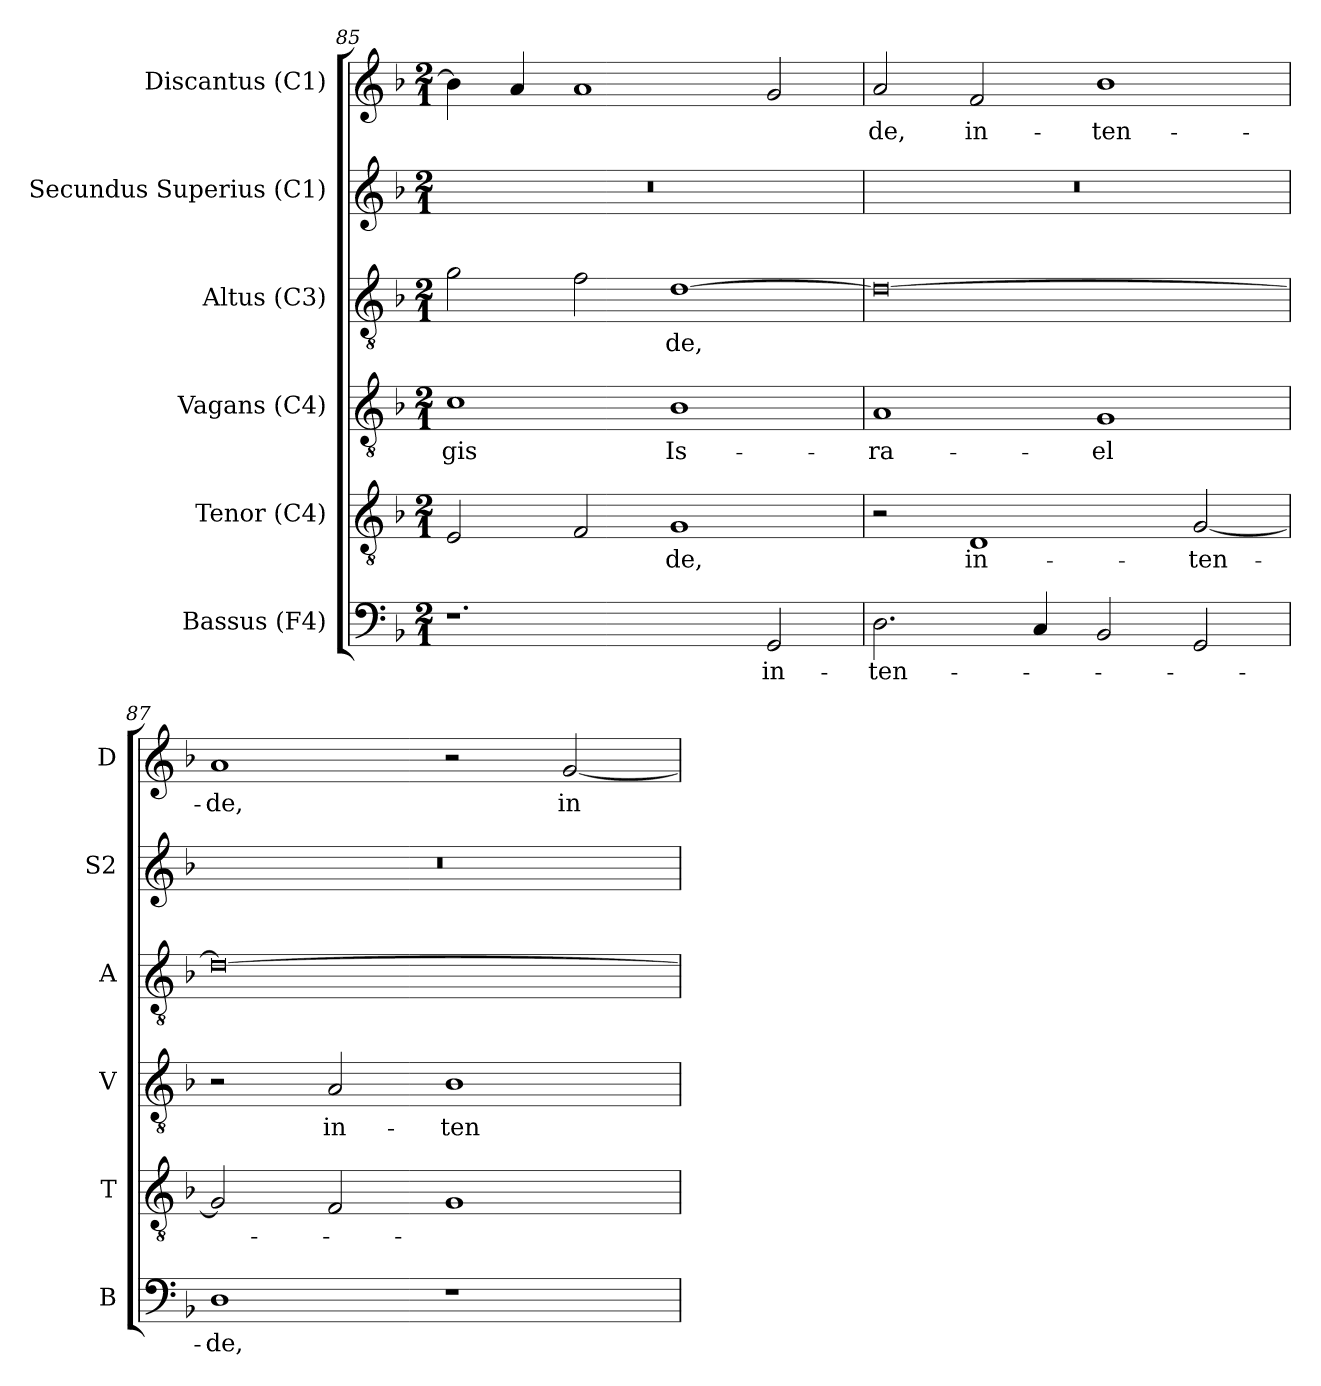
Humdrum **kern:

**kern	**text	**kern	**text	**kern	**text	**kern	**text	**kern	**kern	**text
*part6	*part6	*part5	*part5	*part4	*part4	*part3	*part3	*part2	*part1	*part1
*staff6	*staff6	*staff5	*staff5	*staff4	*staff4	*staff3	*staff3	*staff2	*staff1	*staff1
*I"Bassus (F4)	*	*I"Tenor (C4)	*	*I"Vagans (C4)	*	*I"Altus (C3)	*	*I"Secundus Superius (C1)	*I"Discantus (C1)	*
*I'B	*	*I'T	*	*I'V	*	*I'A	*	*I'S2	*I'D	*
*clefF4	*	*clefGv2	*	*clefGv2	*	*clefGv2	*	*clefG2	*clefG2	*
*	*	*	*	*ITrd7c12	*	*	*	*	*	*
*k[b-]	*	*k[b-]	*	*k[b-]	*	*k[b-]	*	*k[b-]	*k[b-]	*
*F:	*	*F:	*	*F:	*	*F:	*	*F:	*F:	*
*M2/1	*	*M2/1	*	*M2/1	*	*M2/1	*	*M2/1	*M2/1	*
=85	=85	=85	=85	=85	=85	=85	=85	=85	=85	=85
!	!	!	!	!	!LO:LY:b:color=#000000	!	!	!LO:N:vis=1	!	!
1.r	.	2Ei/	.	1Ci	-gis	2gi\	.	0r	4b-i\]	.
.	.	.	.	.	.	.	.	.	4ai/	.
.	.	2Fi/	.	.	.	2fi\	.	.	1ai	.
!	!	!	!LO:LY:b:color=#000000	!	!	!	!	!	!	!
!	!	!	!	!	!LO:LY:b:color=#000000	!	!	!	!	!
!	!	!	!	!	!	!	!LO:LY:b:color=#000000	!	!	!
.	.	1Gi	-de,	1BB-i	Is-	[1di	-de,	.	.	.
!	!LO:LY:b:color=#000000	!	!	!	!	!	!	!	!	!
2GGi/	in-	.	.	.	.	.	.	.	2gi/	.
!!LO:LB:g=z
=86	=86	=86	=86	=86	=86	=86	=86	=86	=86	=86
!	!LO:LY:b:color=#000000	!	!	!	!	!	!	!	!	!
!	!	!	!	!	!LO:LY:b:color=#000000	!	!	!LO:N:vis=1	!	!
!	!	!	!	!	!	!	!	!	!	!LO:LY:b:color=#000000
2.Di\	-ten-	2r	.	1AAi	-ra-	0di_	.	0r	2ai/	-de,
!	!	!	!LO:LY:b:color=#000000	!	!	!	!	!	!	!
!	!	!	!	!	!	!	!	!	!	!LO:LY:b:color=#000000
.	.	1Di	in-	.	.	.	.	.	2fi/	in-
4Ci/	.	.	.	.	.	.	.	.	.	.
!	!	!	!	!	!LO:LY:b:color=#000000	!	!	!	!	!
!	!	!	!	!	!	!	!	!	!	!LO:LY:b:color=#000000
2BB-i/	.	.	.	1GGi	-el	.	.	.	1b-i	-ten-
!	!	!	!LO:LY:b:color=#000000	!	!	!	!	!	!	!
2GGi/	.	[2Gi/	-ten-	.	.	.	.	.	.	.
=87	=87	=87	=87	=87	=87	=87	=87	=87	=87	=87
!	!LO:LY:b:color=#000000	!	!	!	!	!	!	!LO:N:vis=1	!	!
!	!	!	!	!	!	!	!	!	!	!LO:LY:b:color=#000000
1Di	-de,	2Gi/]	.	2r	.	0di_	.	0r	1ai	-de,
!	!	!	!	!	!LO:LY:b:color=#000000	!	!	!	!	!
.	.	2Fi/	.	2AAi/	in-	.	.	.	.	.
!	!	!	!	!	!LO:LY:b:color=#000000	!	!	!	!	!
1r	.	1Gi	.	1BB-i	-ten-	.	.	.	2r	.
!	!	!	!	!	!	!	!	!	!	!LO:LY:b:color=#000000
.	.	.	.	.	.	.	.	.	[2gi/	in-
=	=	=	=	=	=	=	=	=	=	=
*-	*-	*-	*-	*-	*-	*-	*-	*-	*-	*-
